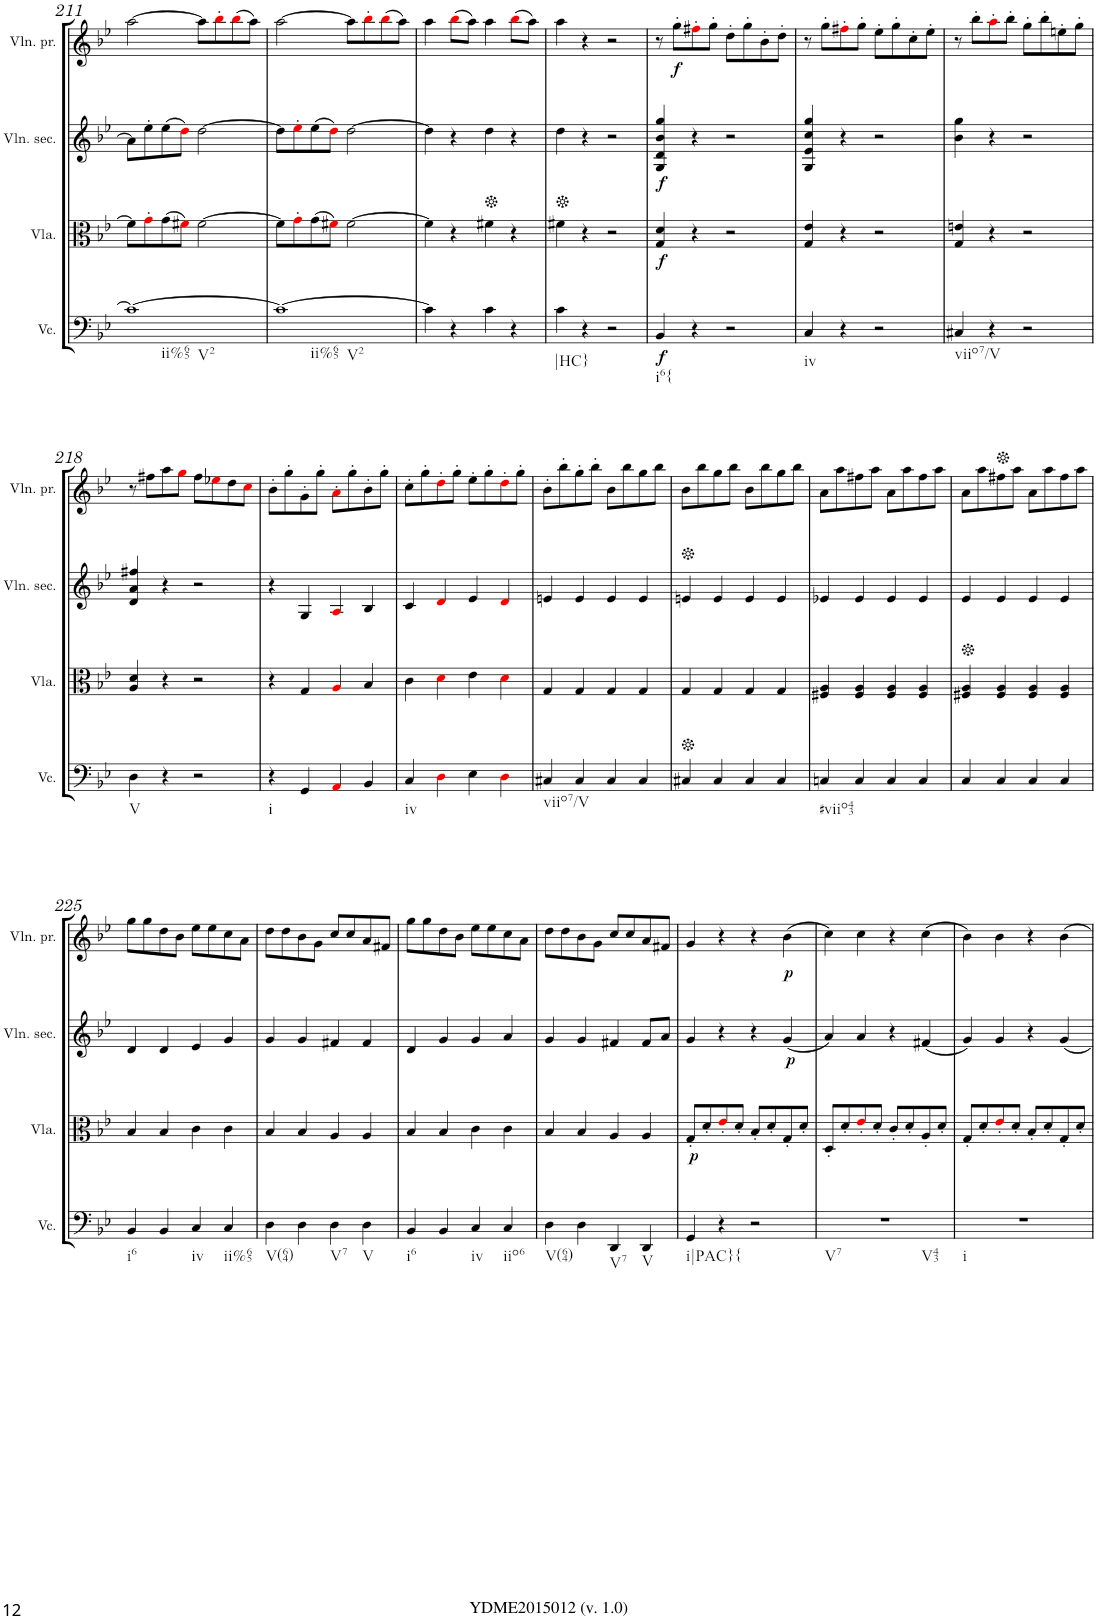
**kern	**dynam	**kern	**dynam	**kern	**dynam	**kern	**dynam
*part4	*part4	*part3	*part3	*part2	*part2	*part1	*part1
*staff4	*staff4	*staff3	*staff3	*staff2	*staff2	*staff1	*staff1
*I"Violoncelle	*	*I"Viola	*	*I"Violino secondo	*	*I"Violino primo	*
*I'Vc.	*	*I'Vla.	*	*I'Vln. sec.	*	*I'Vln. pr.	*
!!LO:PB:g=z
*clefF4	*	*clefC3	*	*clefG2	*	*clefG2	*
*k[b-e-]	*	*k[b-e-]	*	*k[b-e-]	*	*k[b-e-]	*
*M2/2	*	*M2/2	*	*M2/2	*	*M2/2	*
=211	=211	=211	=211	=211	=211	=211	=211
!LO:TX:b:t=ii%65	!	!	!	!	!	!	!
!LO:TX:b:t=V2	!	!	!	!	!	!	!
1c_	.	8f#\L]	.	8a\L]	.	[2aa\	.
.	.	8g'i\	.	8ee-'\	.	.	.
.	.	(>8g\	.	(>8ee-\	.	.	.
.	.	8f#Xi\J)	.	8ddi\J)	.	.	.
.	.	[2f#\	.	[2dd\	.	8aa\L]	.
.	.	.	.	.	.	8bb-'i\	.
.	.	.	.	.	.	(>8bb-i\	.
.	.	.	.	.	.	8aa\J)	.
=212	=212	=212	=212	=212	=212	=212	=212
!LO:TX:b:t=ii%65	!	!	!	!	!	!	!
!LO:TX:b:t=V2	!	!	!	!	!	!	!
1c_	.	8f#\L]	.	8dd\L]	.	[2aa\	.
.	.	8g'i\	.	8ee-'i\	.	.	.
.	.	(>8g\	.	(>8ee-\	.	.	.
.	.	8f#Xi\J)	.	8ddi\J)	.	.	.
.	.	[2f#\	.	[2dd\	.	8aa\L]	.
.	.	.	.	.	.	8bb-'i\	.
.	.	.	.	.	.	(>8bb-i\	.
.	.	.	.	.	.	8aa\J)	.
=213	=213	=213	=213	=213	=213	=213	=213
4c\]	.	4f#\]	.	4dd\]	.	4aa\	.
4r	.	4r	.	4r	.	(>8bb-i\L	.
.	.	.	.	.	.	8aa\J)	.
4c\	.	4f#X\	.	4dd\	.	4aa\	.
4r	.	4r	.	4r	.	(>8bb-i\L	.
.	.	.	.	.	.	8aa\J)	.
=214	=214	=214	=214	=214	=214	=214	=214
!LO:TX:b:t=|HC}	!	!	!	!	!	!	!
4c\	.	4f#X\	.	4dd\	.	4aa\	.
4r	.	4r	.	4r	.	4r	.
2r	.	2r	.	2r	.	2r	.
=215	=215	=215	=215	=215	=215	=215	=215
!LO:TX:b:t=i6{	!	!	!	!	!	!	!
!	!LO:DY:b	!	!LO:DY:b	!	!LO:DY:b	!	!
4BB-/	f	4G/ 4d/	f	4G/ 4d/ 4b-/ 4gg/	f	8r	.
!	!	!	!	!	!	!	!LO:DY:b
.	.	.	.	.	.	8gg'\L	f
4r	.	4r	.	4r	.	8ff#X'i\	.
.	.	.	.	.	.	8gg'\J	.
2r	.	2r	.	2r	.	8dd'\L	.
.	.	.	.	.	.	8gg'\	.
.	.	.	.	.	.	8b-'\	.
.	.	.	.	.	.	8dd'\J	.
=216	=216	=216	=216	=216	=216	=216	=216
!LO:TX:b:t=iv	!	!	!	!	!	!	!
4C/	.	4G/ 4e-/	.	4G/ 4e-/ 4cc/ 4gg/	.	8r	.
.	.	.	.	.	.	8gg'\L	.
4r	.	4r	.	4r	.	8ff#X'i\	.
.	.	.	.	.	.	8gg'\J	.
2r	.	2r	.	2r	.	8ee-'\L	.
.	.	.	.	.	.	8gg'\	.
.	.	.	.	.	.	8cc'\	.
.	.	.	.	.	.	8ee-'\J	.
=217	=217	=217	=217	=217	=217	=217	=217
!LO:TX:b:t=viio7/V	!	!	!	!	!	!	!
4C#X/	.	4G/ 4en/	.	4b-\ 4gg\	.	8r	.
.	.	.	.	.	.	8bb-'\L	.
4r	.	4r	.	4r	.	8aa'i\	.
.	.	.	.	.	.	8bb-'\J	.
2r	.	2r	.	2r	.	8gg'\L	.
.	.	.	.	.	.	8bb-'\	.
.	.	.	.	.	.	8een'\	.
.	.	.	.	.	.	8gg'\J	.
!!LO:LB:g=z
=218	=218	=218	=218	=218	=218	=218	=218
!LO:TX:b:t=V	!	!	!	!	!	!	!
4D\	.	4A/ 4d/	.	4d/ 4a/ 4ff#X/	.	8r	.
.	.	.	.	.	.	8ff#X\L	.
4r	.	4r	.	4r	.	8aa\	.
.	.	.	.	.	.	8ggi\J	.
2r	.	2r	.	2r	.	8ff#\L	.
.	.	.	.	.	.	8ee-Xi\	.
.	.	.	.	.	.	8dd\	.
.	.	.	.	.	.	8cci\J	.
=219	=219	=219	=219	=219	=219	=219	=219
!LO:TX:b:t=i	!	!	!	!	!	!	!
4r	.	4r	.	4r	.	8b-'\L	.
.	.	.	.	.	.	8gg'\	.
4GG/	.	4G/	.	4G/	.	8g'\	.
.	.	.	.	.	.	8gg'\J	.
4AAi/	.	4Ai/	.	4Ai/	.	8a'i\L	.
.	.	.	.	.	.	8gg'\	.
4BB-/	.	4B-/	.	4B-/	.	8b-'\	.
.	.	.	.	.	.	8gg'\J	.
=220	=220	=220	=220	=220	=220	=220	=220
!LO:TX:b:t=iv	!	!	!	!	!	!	!
4C/	.	4c\	.	4c/	.	8cc'\L	.
.	.	.	.	.	.	8gg'\	.
4Di\	.	4di\	.	4di/	.	8dd'i\	.
.	.	.	.	.	.	8gg'\J	.
4E-\	.	4e-\	.	4e-/	.	8ee-'\L	.
.	.	.	.	.	.	8gg'\	.
4Di\	.	4di\	.	4di/	.	8dd'i\	.
.	.	.	.	.	.	8gg'\J	.
=221	=221	=221	=221	=221	=221	=221	=221
!LO:TX:b:t=viio7/V	!	!	!	!	!	!	!
4C#X/	.	4G/	.	4en/	.	8b-'\L	.
.	.	.	.	.	.	8bb-'\	.
4C#/	.	4G/	.	4e/	.	8gg'\	.
.	.	.	.	.	.	8bb-'\J	.
4C#/	.	4G/	.	4e/	.	8b-\L	.
.	.	.	.	.	.	8bb-\	.
4C#/	.	4G/	.	4e/	.	8gg\	.
.	.	.	.	.	.	8bb-\J	.
=222	=222	=222	=222	=222	=222	=222	=222
4C#X/	.	4G/	.	4en/	.	8b-\L	.
.	.	.	.	.	.	8bb-\	.
4C#/	.	4G/	.	4e/	.	8gg\	.
.	.	.	.	.	.	8bb-\J	.
4C#/	.	4G/	.	4e/	.	8b-\L	.
.	.	.	.	.	.	8bb-\	.
4C#/	.	4G/	.	4e/	.	8gg\	.
.	.	.	.	.	.	8bb-\J	.
=223	=223	=223	=223	=223	=223	=223	=223
!LO:TX:b:t=#viio43	!	!	!	!	!	!	!
4Cn/	.	4F#X/ 4A/	.	4e-X/	.	8a\L	.
.	.	.	.	.	.	8aa\	.
4C/	.	4F#/ 4A/	.	4e-/	.	8ff#X\	.
.	.	.	.	.	.	8aa\J	.
4C/	.	4F#/ 4A/	.	4e-/	.	8a\L	.
.	.	.	.	.	.	8aa\	.
4C/	.	4F#/ 4A/	.	4e-/	.	8ff#\	.
.	.	.	.	.	.	8aa\J	.
=224	=224	=224	=224	=224	=224	=224	=224
4C/	.	4F#X/ 4A/	.	4e-/	.	8a\L	.
.	.	.	.	.	.	8aa\	.
4C/	.	4F#/ 4A/	.	4e-/	.	8ff#X\	.
.	.	.	.	.	.	8aa\J	.
4C/	.	4F#/ 4A/	.	4e-/	.	8a\L	.
.	.	.	.	.	.	8aa\	.
4C/	.	4F#/ 4A/	.	4e-/	.	8ff#\	.
.	.	.	.	.	.	8aa\J	.
!!LO:LB:g=z
=225	=225	=225	=225	=225	=225	=225	=225
!LO:TX:b:t=i6	!	!	!	!	!	!	!
4BB-/	.	4B-/	.	4d/	.	8gg\L	.
.	.	.	.	.	.	8gg\	.
4BB-/	.	4B-/	.	4d/	.	8dd\	.
.	.	.	.	.	.	8b-\J	.
!LO:TX:b:t=iv	!	!	!	!	!	!	!
4C/	.	4c\	.	4e-/	.	8ee-\L	.
.	.	.	.	.	.	8ee-\	.
!LO:TX:b:t=ii%65	!	!	!	!	!	!	!
4C/	.	4c\	.	4g/	.	8cc\	.
.	.	.	.	.	.	8a\J	.
=226	=226	=226	=226	=226	=226	=226	=226
!LO:TX:b:t=V(64)	!	!	!	!	!	!	!
4D\	.	4B-/	.	4g/	.	8dd\L	.
.	.	.	.	.	.	8dd\	.
4D\	.	4B-/	.	4g/	.	8b-\	.
.	.	.	.	.	.	8g\J	.
!LO:TX:b:t=V7	!	!	!	!	!	!	!
4D\	.	4A/	.	4f#X/	.	8cc/L	.
.	.	.	.	.	.	8cc/	.
!LO:TX:b:t=V	!	!	!	!	!	!	!
4D\	.	4A/	.	4f#/	.	8a/	.
.	.	.	.	.	.	8f#X/J	.
=227	=227	=227	=227	=227	=227	=227	=227
!LO:TX:b:t=i6	!	!	!	!	!	!	!
4BB-/	.	4B-/	.	4d/	.	8gg\L	.
.	.	.	.	.	.	8gg\	.
4BB-/	.	4B-/	.	4g/	.	8dd\	.
.	.	.	.	.	.	8b-\J	.
!LO:TX:b:t=iv	!	!	!	!	!	!	!
4C/	.	4c\	.	4g/	.	8ee-\L	.
.	.	.	.	.	.	8ee-\	.
!LO:TX:b:t=iio6	!	!	!	!	!	!	!
4C/	.	4c\	.	4a/	.	8cc\	.
.	.	.	.	.	.	8a\J	.
=228	=228	=228	=228	=228	=228	=228	=228
!LO:TX:b:t=V(64)	!	!	!	!	!	!	!
4D\	.	4B-/	.	4g/	.	8dd\L	.
.	.	.	.	.	.	8dd\	.
4D\	.	4B-/	.	4g/	.	8b-\	.
.	.	.	.	.	.	8g\J	.
!LO:TX:b:t=V7	!	!	!	!	!	!	!
4DD/	.	4A/	.	4f#X/	.	8cc/L	.
.	.	.	.	.	.	8cc/	.
!LO:TX:b:t=V	!	!	!	!	!	!	!
4DD/	.	4A/	.	8f#/L	.	8a/	.
.	.	.	.	8a/J	.	8f#X/J	.
=229	=229	=229	=229	=229	=229	=229	=229
!LO:TX:b:t=i|PAC}{	!	!	!	!	!	!	!
!	!	!	!LO:DY:b	!	!	!	!
4GG/	.	8G'/L	p	4g/	.	4g/	.
.	.	8d'/	.	.	.	.	.
4r	.	8e-'i/	.	4r	.	4r	.
.	.	8d'/J	.	.	.	.	.
2r	.	8B-'/L	.	4r	.	4r	.
.	.	8d'/	.	.	.	.	.
!	!	!	!	!	!LO:DY:b	!	!LO:DY:b
.	.	8G'/	.	(<4g/	p	(>4b-\	p
.	.	8d'/J	.	.	.	.	.
=230	=230	=230	=230	=230	=230	=230	=230
!LO:TX:b:t=V7	!	!	!	!	!	!	!
!LO:TX:b:t=V43	!	!	!	!	!	!	!
1r	.	8D'/L	.	4a/)	.	4cc\)	.
.	.	8d'/	.	.	.	.	.
.	.	8e-'i/	.	4a/	.	4cc\	.
.	.	8d'/J	.	.	.	.	.
.	.	8c'/L	.	4r	.	4r	.
.	.	8d'/	.	.	.	.	.
.	.	8A'/	.	(<4f#X/	.	(>4cc\	.
.	.	8d'/J	.	.	.	.	.
=231	=231	=231	=231	=231	=231	=231	=231
!LO:TX:b:t=i	!	!	!	!	!	!	!
1r	.	8G'/L	.	4g/)	.	4b-\)	.
.	.	8d'/	.	.	.	.	.
.	.	8e-'i/	.	4g/	.	4b-\	.
.	.	8d'/J	.	.	.	.	.
.	.	8B-'/L	.	4r	.	4r	.
.	.	8d'/	.	.	.	.	.
.	.	8G'/	.	4g/	.	4b-\	.
.	.	8d'/J	.	.	.	.	.
=	=	=	=	=	=	=	=
*-	*-	*-	*-	*-	*-	*-	*-
